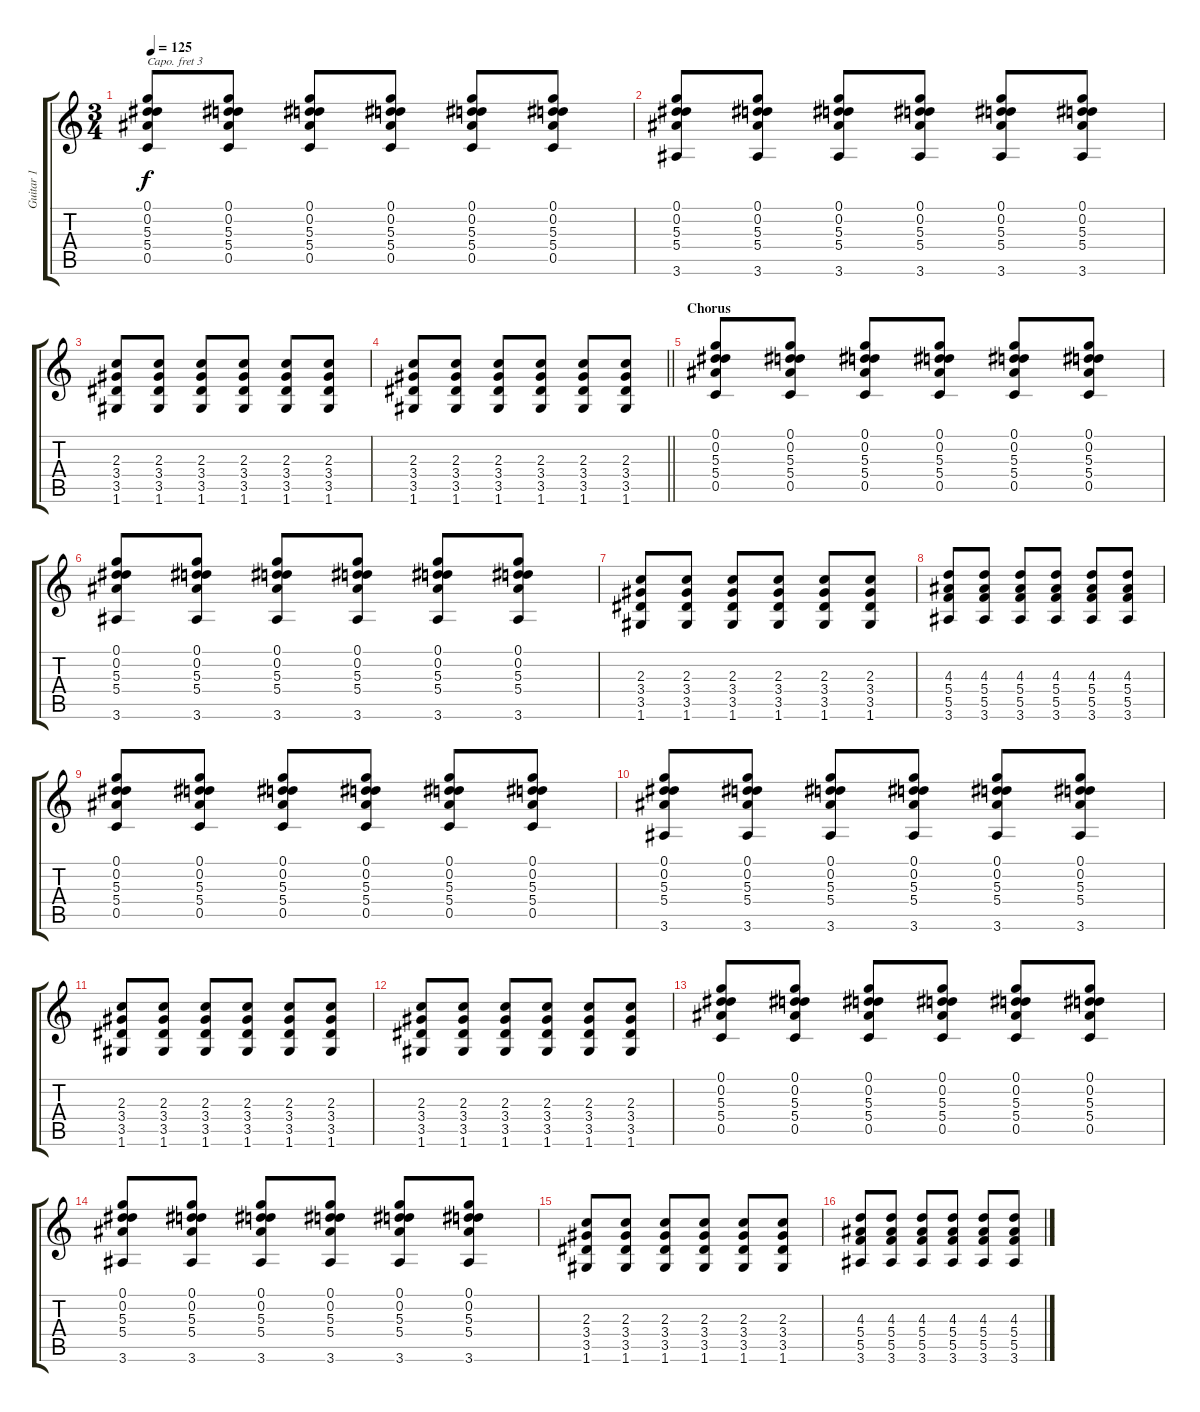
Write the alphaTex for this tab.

\track ("Guitar 1" "Guitar 1") {instrument electricguitarjazz}
\staff {score tabs}
\capo 3
\tuning (E4 B3 G3 D3 A2 E2) {hide}
\ts (3 4)
\tempo 125
\clef g2
\ks c
(0.1 0.2 5.3 5.4 0.5).8{dy f} (0.1 0.2 5.3 5.4 0.5).8 (0.1 0.2 5.3 5.4 0.5).8 (0.1 0.2 5.3 5.4 0.5).8 (0.1 0.2 5.3 5.4 0.5).8 (0.1 0.2 5.3 5.4 0.5).8 |
(0.1 0.2 5.3 5.4 3.6).8 (0.1 0.2 5.3 5.4 3.6).8 (0.1 0.2 5.3 5.4 3.6).8 (0.1 0.2 5.3 5.4 3.6).8 (0.1 0.2 5.3 5.4 3.6).8 (0.1 0.2 5.3 5.4 3.6).8 |
(2.3 3.4 3.5 1.6).8 (2.3 3.4 3.5 1.6).8 (2.3 3.4 3.5 1.6).8 (2.3 3.4 3.5 1.6).8 (2.3 3.4 3.5 1.6).8 (2.3 3.4 3.5 1.6).8 |
\barLineRight lightlight
(2.3 3.4 3.5 1.6).8 (2.3 3.4 3.5 1.6).8 (2.3 3.4 3.5 1.6).8 (2.3 3.4 3.5 1.6).8 (2.3 3.4 3.5 1.6).8 (2.3 3.4 3.5 1.6).8 |
\section ("" "Chorus")
(0.1 0.2 5.3 5.4 0.5).8 (0.1 0.2 5.3 5.4 0.5).8 (0.1 0.2 5.3 5.4 0.5).8 (0.1 0.2 5.3 5.4 0.5).8 (0.1 0.2 5.3 5.4 0.5).8 (0.1 0.2 5.3 5.4 0.5).8 |
(0.1 0.2 5.3 5.4 3.6).8 (0.1 0.2 5.3 5.4 3.6).8 (0.1 0.2 5.3 5.4 3.6).8 (0.1 0.2 5.3 5.4 3.6).8 (0.1 0.2 5.3 5.4 3.6).8 (0.1 0.2 5.3 5.4 3.6).8 |
(2.3 3.4 3.5 1.6).8 (2.3 3.4 3.5 1.6).8 (2.3 3.4 3.5 1.6).8 (2.3 3.4 3.5 1.6).8 (2.3 3.4 3.5 1.6).8 (2.3 3.4 3.5 1.6).8 |
(4.3 5.4 5.5 3.6).8 (4.3 5.4 5.5 3.6).8 (4.3 5.4 5.5 3.6).8 (4.3 5.4 5.5 3.6).8 (4.3 5.4 5.5 3.6).8 (4.3 5.4 5.5 3.6).8 |
(0.1 0.2 5.3 5.4 0.5).8 (0.1 0.2 5.3 5.4 0.5).8 (0.1 0.2 5.3 5.4 0.5).8 (0.1 0.2 5.3 5.4 0.5).8 (0.1 0.2 5.3 5.4 0.5).8 (0.1 0.2 5.3 5.4 0.5).8 |
(0.1 0.2 5.3 5.4 3.6).8 (0.1 0.2 5.3 5.4 3.6).8 (0.1 0.2 5.3 5.4 3.6).8 (0.1 0.2 5.3 5.4 3.6).8 (0.1 0.2 5.3 5.4 3.6).8 (0.1 0.2 5.3 5.4 3.6).8 |
(2.3 3.4 3.5 1.6).8 (2.3 3.4 3.5 1.6).8 (2.3 3.4 3.5 1.6).8 (2.3 3.4 3.5 1.6).8 (2.3 3.4 3.5 1.6).8 (2.3 3.4 3.5 1.6).8 |
(2.3 3.4 3.5 1.6).8 (2.3 3.4 3.5 1.6).8 (2.3 3.4 3.5 1.6).8 (2.3 3.4 3.5 1.6).8 (2.3 3.4 3.5 1.6).8 (2.3 3.4 3.5 1.6).8 |
(0.1 0.2 5.3 5.4 0.5).8 (0.1 0.2 5.3 5.4 0.5).8 (0.1 0.2 5.3 5.4 0.5).8 (0.1 0.2 5.3 5.4 0.5).8 (0.1 0.2 5.3 5.4 0.5).8 (0.1 0.2 5.3 5.4 0.5).8 |
(0.1 0.2 5.3 5.4 3.6).8 (0.1 0.2 5.3 5.4 3.6).8 (0.1 0.2 5.3 5.4 3.6).8 (0.1 0.2 5.3 5.4 3.6).8 (0.1 0.2 5.3 5.4 3.6).8 (0.1 0.2 5.3 5.4 3.6).8 |
(2.3 3.4 3.5 1.6).8 (2.3 3.4 3.5 1.6).8 (2.3 3.4 3.5 1.6).8 (2.3 3.4 3.5 1.6).8 (2.3 3.4 3.5 1.6).8 (2.3 3.4 3.5 1.6).8 |
(4.3 5.4 5.5 3.6).8 (4.3 5.4 5.5 3.6).8 (4.3 5.4 5.5 3.6).8 (4.3 5.4 5.5 3.6).8 (4.3 5.4 5.5 3.6).8 (4.3 5.4 5.5 3.6).8
